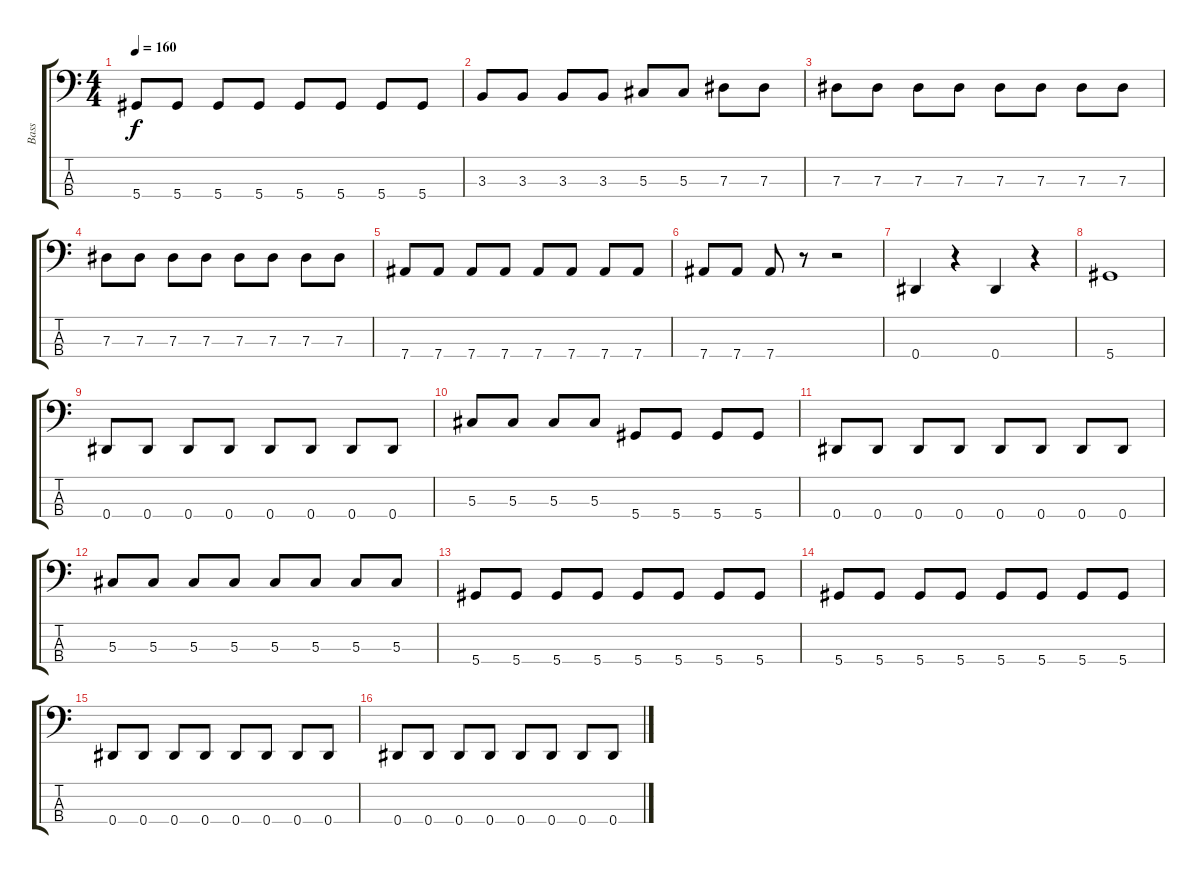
\track ("Bass" "Bass") {instrument electricbassfinger}
\staff {score tabs}
\tuning (Gb2 Db2 Ab1 Eb1) {hide}
\ts (4 4)
\tempo 160
\clef f4
\ks c
5.4.8{dy f} 5.4.8 5.4.8 5.4.8 5.4.8 5.4.8 5.4.8 5.4.8 |
3.3.8 3.3.8 3.3.8 3.3.8 5.3.8 5.3.8 7.3.8 7.3.8 |
7.3.8 7.3.8 7.3.8 7.3.8 7.3.8 7.3.8 7.3.8 7.3.8 |
7.3.8 7.3.8 7.3.8 7.3.8 7.3.8 7.3.8 7.3.8 7.3.8 |
7.4.8 7.4.8 7.4.8 7.4.8 7.4.8 7.4.8 7.4.8 7.4.8 |
7.4.8 7.4.8 7.4.8 r.8 r.2 |
0.4.4 r.4 0.4.4 r.4 |
5.4.1 |
0.4.8 0.4.8 0.4.8 0.4.8 0.4.8 0.4.8 0.4.8 0.4.8 |
5.3.8 5.3.8 5.3.8 5.3.8 5.4.8 5.4.8 5.4.8 5.4.8 |
0.4.8 0.4.8 0.4.8 0.4.8 0.4.8 0.4.8 0.4.8 0.4.8 |
5.3.8 5.3.8 5.3.8 5.3.8 5.3.8 5.3.8 5.3.8 5.3.8 |
5.4.8 5.4.8 5.4.8 5.4.8 5.4.8 5.4.8 5.4.8 5.4.8 |
5.4.8 5.4.8 5.4.8 5.4.8 5.4.8 5.4.8 5.4.8 5.4.8 |
0.4.8 0.4.8 0.4.8 0.4.8 0.4.8 0.4.8 0.4.8 0.4.8 |
0.4.8 0.4.8 0.4.8 0.4.8 0.4.8 0.4.8 0.4.8 0.4.8
